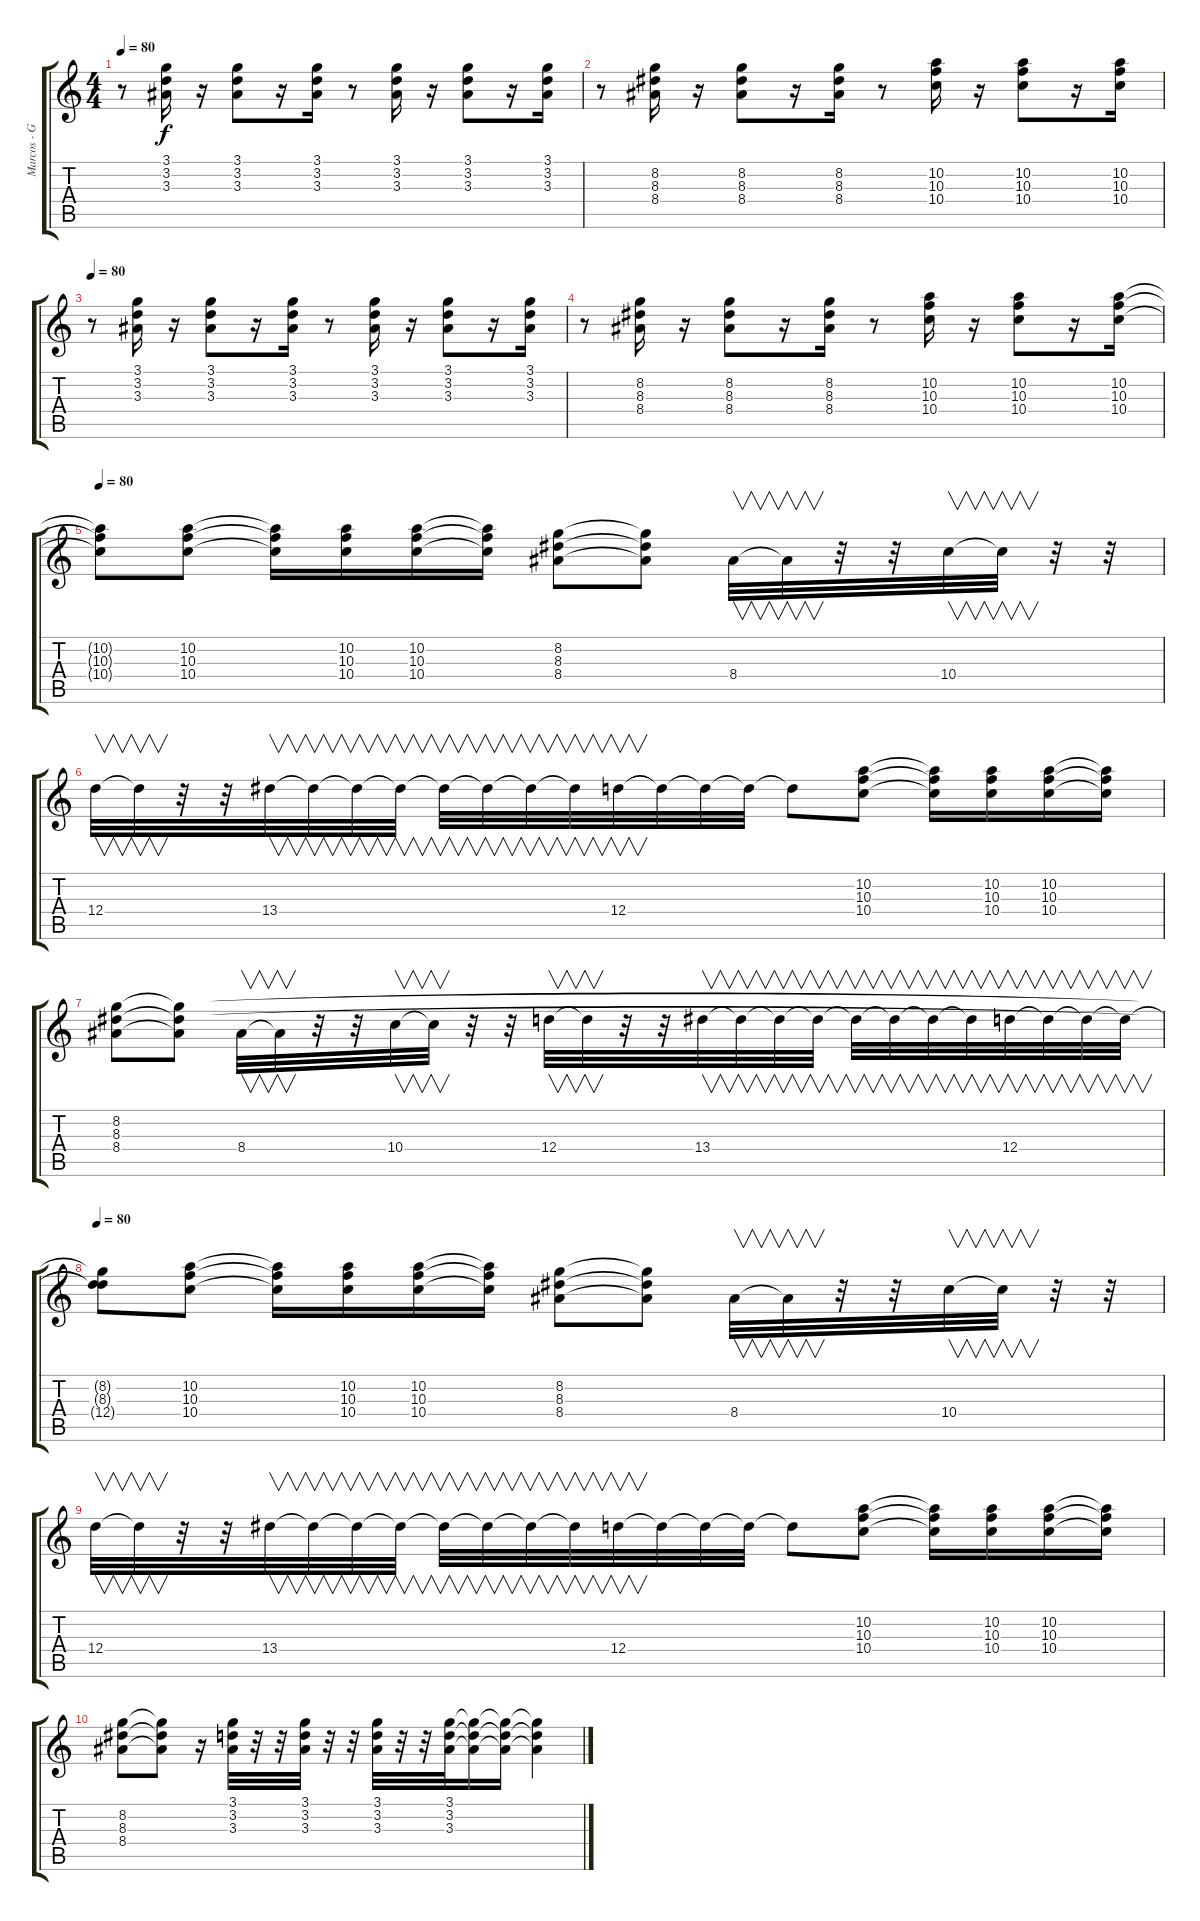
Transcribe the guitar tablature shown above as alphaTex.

\track ("Marcos - Guitarra 2" "Marcos - G") {instrument acousticguitarsteel}
\staff {score tabs}
\tuning (E4 B3 G3 D3 A2 E2) {hide}
\ts (4 4)
\tempo 80
\clef g2
\ks c
r.8{dy f} (3.1 3.2 3.3).16 r.16 (3.1 3.2 3.3).8 r.16 (3.1 3.2 3.3).16 r.8 (3.1 3.2 3.3).16 r.16 (3.1 3.2 3.3).8 r.16 (3.1 3.2 3.3).16 |
r.8 (8.2 8.3 8.4).16 r.16 (8.2 8.3 8.4).8 r.16 (8.2 8.3 8.4).16 r.8 (10.2 10.3 10.4).16 r.16 (10.2 10.3 10.4).8 r.16 (10.2 10.3 10.4).16 |
\tempo 80
r.8 (3.1 3.2 3.3).16 r.16 (3.1 3.2 3.3).8 r.16 (3.1 3.2 3.3).16 r.8 (3.1 3.2 3.3).16 r.16 (3.1 3.2 3.3).8 r.16 (3.1 3.2 3.3).16 |
r.8 (8.2 8.3 8.4).16 r.16 (8.2 8.3 8.4).8 r.16 (8.2 8.3 8.4).16 r.8 (10.2 10.3 10.4).16 r.16 (10.2 10.3 10.4).8 r.16 (10.2 10.3 10.4).16 |
\tempo 80
(10.2{t} 10.3{t} 10.4{t}).8 (10.2 10.3 10.4).8 (10.2{t} 10.3{t} 10.4{t}).16 (10.2 10.3 10.4).16 (10.2 10.3 10.4).16 (10.2{t} 10.3{t} 10.4{t}).16 (8.2 8.3 8.4).8 (8.2{t} 8.3{t} 8.4{t}).8 8.4.32{v} 8.4{t}.32{v} r.32 r.32 10.4.32{v} 10.4{t}.32{v} r.32 r.32 |
12.4.32{v} 12.4{t}.32{v} r.32 r.32 13.4.32{v} 13.4{t}.32{v} 13.4{t}.32{v} 13.4{t}.32{v} 13.4{t}.32{v} 13.4{t}.32{v} 13.4{t}.32{v} 13.4{t}.32{v} 12.4.32{v} 12.4{t}.32 12.4{t}.32 12.4{t}.32 12.4{t}.8 (10.2 10.3 10.4).8 (10.2{t} 10.3{t} 10.4{t}).16 (10.2 10.3 10.4).16 (10.2 10.3 10.4).16 (10.2{t} 10.3{t} 10.4{t}).16 |
(8.2 8.3 8.4).8 (8.2{t} 8.3{t} 8.4{t}).8 8.4.32{v} 8.4{t}.32{v} r.32 r.32 10.4.32{v} 10.4{t}.32{v} r.32 r.32 12.4.32{v} 12.4{t}.32{v} r.32 r.32 13.4.32{v} 13.4{t}.32{v} 13.4{t}.32{v} 13.4{t}.32{v} 13.4{t}.32{v} 13.4{t}.32{v} 13.4{t}.32{v} 13.4{t}.32{v} 12.4.32{v} 12.4{t}.32{v} 12.4{t}.32{v} 12.4{t}.32{v} |
\tempo 80
(8.2{t} 8.3{t} 12.4{t}).8 (10.2 10.3 10.4).8 (10.2{t} 10.3{t} 10.4{t}).16 (10.2 10.3 10.4).16 (10.2 10.3 10.4).16 (10.2{t} 10.3{t} 10.4{t}).16 (8.2 8.3 8.4).8 (8.2{t} 8.3{t} 8.4{t}).8 8.4.32{v} 8.4{t}.32{v} r.32 r.32 10.4.32{v} 10.4{t}.32{v} r.32 r.32 |
12.4.32{v} 12.4{t}.32{v} r.32 r.32 13.4.32{v} 13.4{t}.32{v} 13.4{t}.32{v} 13.4{t}.32{v} 13.4{t}.32{v} 13.4{t}.32{v} 13.4{t}.32{v} 13.4{t}.32{v} 12.4.32{v} 12.4{t}.32 12.4{t}.32 12.4{t}.32 12.4{t}.8 (10.2 10.3 10.4).8 (10.2{t} 10.3{t} 10.4{t}).16 (10.2 10.3 10.4).16 (10.2 10.3 10.4).16 (10.2{t} 10.3{t} 10.4{t}).16 |
(8.2 8.3 8.4).8 (8.2{t} 8.3{t} 8.4{t}).8 r.16 (3.1 3.2 3.3).32 r.32 r.32 (3.1 3.2 3.3).32 r.32 r.32 (3.1 3.2 3.3).32 r.32 r.32 (3.1 3.2 3.3).32 (3.1{t} 3.2{t} 3.3{t}).16 (3.1{t} 3.2{t} 3.3{t}).16 (3.1{t} 3.2{t} 3.3{t}).4
